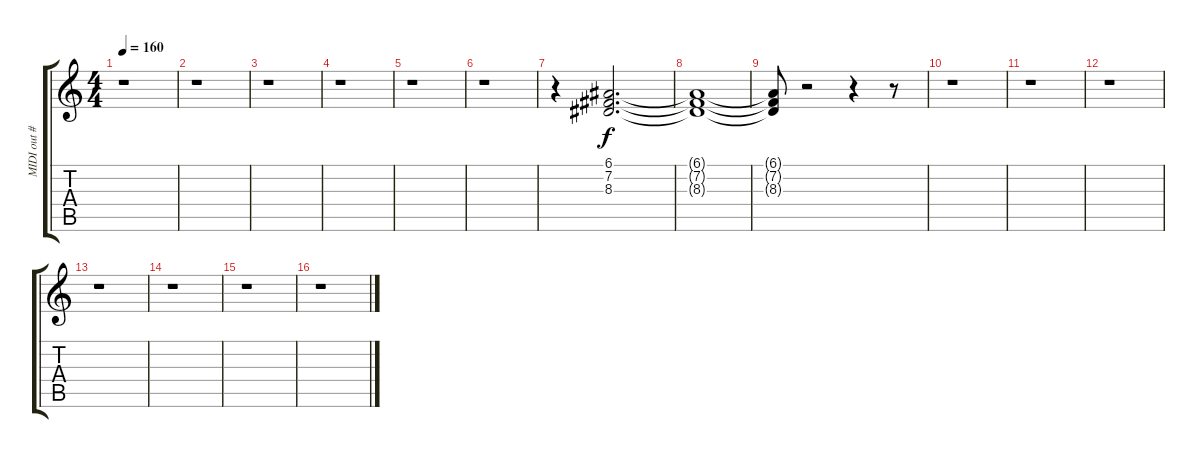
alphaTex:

\track ("MIDI out #5" "MIDI out #") {instrument pad8sweep}
\staff {score tabs}
\tuning (E4 B3 G3 D3 A2 E2) {hide}
\ts (4 4)
\tempo 160
\clef g2
\ks c
r.1{dy f} |
r.1 |
r.1 |
r.1 |
r.1 |
r.1 |
r.4{volume 0} (6.1 7.2 8.3).2{d volume 16} |
(6.1{t} 7.2{t} 8.3{t}).1 |
(6.1{t} 7.2{t} 8.3{t}).8 r.2 r.4 r.8 |
r.1 |
r.1 |
r.1 |
r.1 |
r.1 |
r.1 |
r.1
